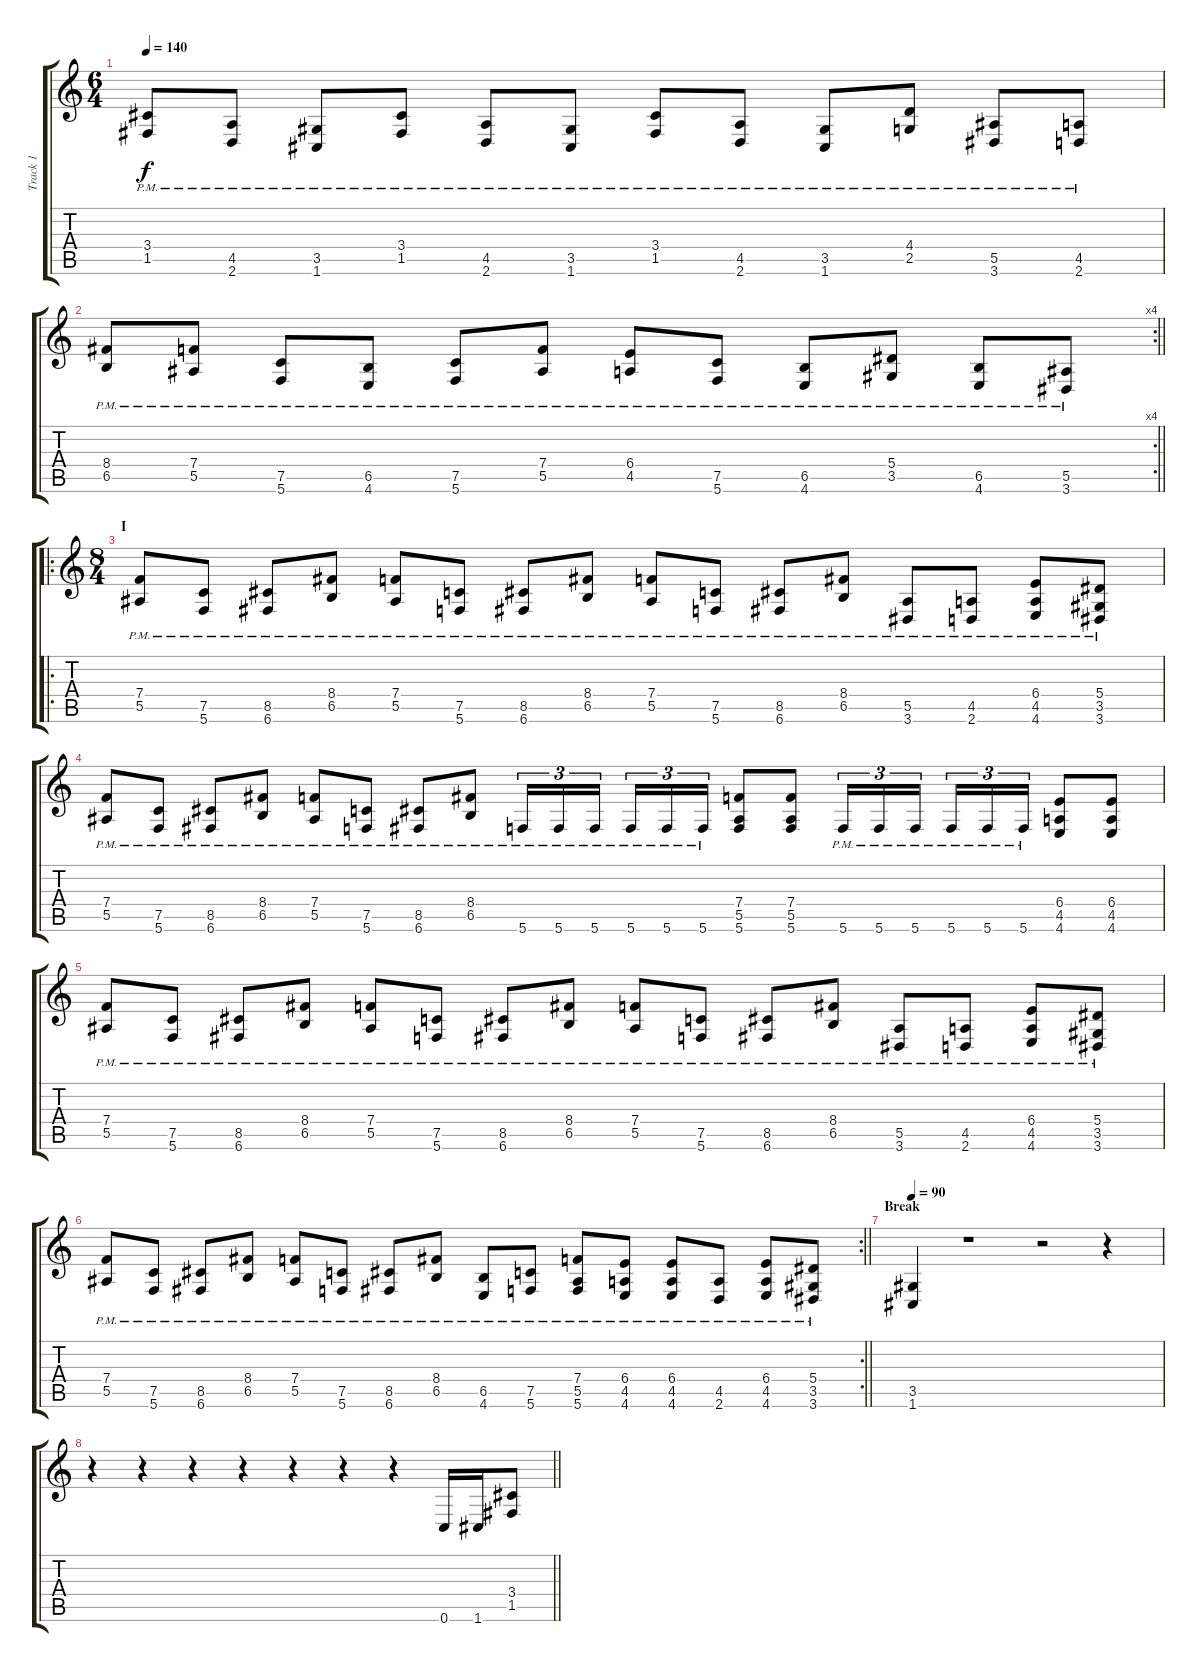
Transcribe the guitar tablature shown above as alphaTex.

\track ("Track 1" "Track 1") {instrument distortionguitar}
\staff {score tabs}
\tuning (C4 G3 Eb3 Bb2 F2 C2) {hide}
\ts (6 4)
\tempo 140
\clef g2
\ks c
(3.4{pm} 1.5{pm}).8{dy f} (4.5{pm} 2.6{pm}).8 (3.5{pm} 1.6{pm}).8 (3.4{pm} 1.5{pm}).8 (4.5{pm} 2.6{pm}).8 (3.5{pm} 1.6{pm}).8 (3.4{pm} 1.5{pm}).8 (4.5{pm} 2.6{pm}).8 (3.5{pm} 1.6{pm}).8 (4.4{pm} 2.5{pm}).8 (5.5{pm} 3.6{pm}).8 (4.5{pm} 2.6{pm}).8 |
\rc 4
\barLineRight lightlight
(8.4{pm} 6.5{pm}).8 (7.4{pm} 5.5{pm}).8 (7.5{pm} 5.6{pm}).8 (6.5{pm} 4.6{pm}).8 (7.5{pm} 5.6{pm}).8 (7.4{pm} 5.5{pm}).8 (6.4{pm} 4.5{pm}).8 (7.5{pm} 5.6{pm}).8 (6.5{pm} 4.6{pm}).8 (5.4{pm} 3.5{pm}).8 (6.5{pm} 4.6{pm}).8 (5.5{pm} 3.6{pm}).8 |
\ro
\ts (8 4)
\section ("" "I")
(7.4{pm} 5.5{pm}).8 (7.5{pm} 5.6{pm}).8 (8.5{pm} 6.6{pm}).8 (8.4{pm} 6.5{pm}).8 (7.4{pm} 5.5{pm}).8 (7.5{pm} 5.6{pm}).8 (8.5{pm} 6.6{pm}).8 (8.4{pm} 6.5{pm}).8 (7.4{pm} 5.5{pm}).8 (7.5{pm} 5.6{pm}).8 (8.5{pm} 6.6{pm}).8 (8.4{pm} 6.5{pm}).8 (5.5{pm} 3.6{pm}).8 (4.5{pm} 2.6{pm}).8 (6.4{pm} 4.5{pm} 4.6{pm}).8 (5.4{pm} 3.5{pm} 3.6{pm}).8 |
(7.4{pm} 5.5{pm}).8 (7.5{pm} 5.6{pm}).8 (8.5{pm} 6.6{pm}).8 (8.4{pm} 6.5{pm}).8 (7.4{pm} 5.5{pm}).8 (7.5{pm} 5.6{pm}).8 (8.5{pm} 6.6{pm}).8 (8.4{pm} 6.5{pm}).8 5.6{pm}.16{tu (3 2)} 5.6{pm}.16{tu (3 2)} 5.6{pm}.16{tu (3 2) beam splitsecondary} 5.6{pm}.16{tu (3 2)} 5.6{pm}.16{tu (3 2)} 5.6{pm}.16{tu (3 2)} (7.4 5.5 5.6).8 (7.4 5.5 5.6).8 5.6{pm}.16{tu (3 2)} 5.6{pm}.16{tu (3 2)} 5.6{pm}.16{tu (3 2) beam splitsecondary} 5.6{pm}.16{tu (3 2)} 5.6{pm}.16{tu (3 2)} 5.6{pm}.16{tu (3 2)} (6.4 4.5 4.6).8 (6.4 4.5 4.6).8 |
(7.4{pm} 5.5{pm}).8 (7.5{pm} 5.6{pm}).8 (8.5{pm} 6.6{pm}).8 (8.4{pm} 6.5{pm}).8 (7.4{pm} 5.5{pm}).8 (7.5{pm} 5.6{pm}).8 (8.5{pm} 6.6{pm}).8 (8.4{pm} 6.5{pm}).8 (7.4{pm} 5.5{pm}).8 (7.5{pm} 5.6{pm}).8 (8.5{pm} 6.6{pm}).8 (8.4{pm} 6.5{pm}).8 (5.5{pm} 3.6{pm}).8 (4.5{pm} 2.6{pm}).8 (6.4{pm} 4.5{pm} 4.6{pm}).8 (5.4{pm} 3.5{pm} 3.6{pm}).8 |
\rc 2
\barLineRight lightlight
(7.4{pm} 5.5{pm}).8 (7.5{pm} 5.6{pm}).8 (8.5{pm} 6.6{pm}).8 (8.4{pm} 6.5{pm}).8 (7.4{pm} 5.5{pm}).8 (7.5{pm} 5.6{pm}).8 (8.5{pm} 6.6{pm}).8 (8.4{pm} 6.5{pm}).8 (6.5{pm} 4.6{pm}).8 (7.5{pm} 5.6{pm}).8 (7.4{pm} 5.5{pm} 5.6{pm}).8 (6.4{pm} 4.5{pm} 4.6{pm}).8 (6.4{pm} 4.5{pm} 4.6{pm}).8 (4.5{pm} 2.6{pm}).8 (6.4{pm} 4.5{pm} 4.6{pm}).8 (5.4{pm} 3.5{pm} 3.6{pm}).8 |
\section ("" "Break")
\tempo 90
(3.5 1.6).4 r.1 r.2 r.4 |
\barLineRight lightlight
r.4 r.4 r.4 r.4 r.4 r.4 r.4 0.6.16 1.6.16 (3.4 1.5).8
